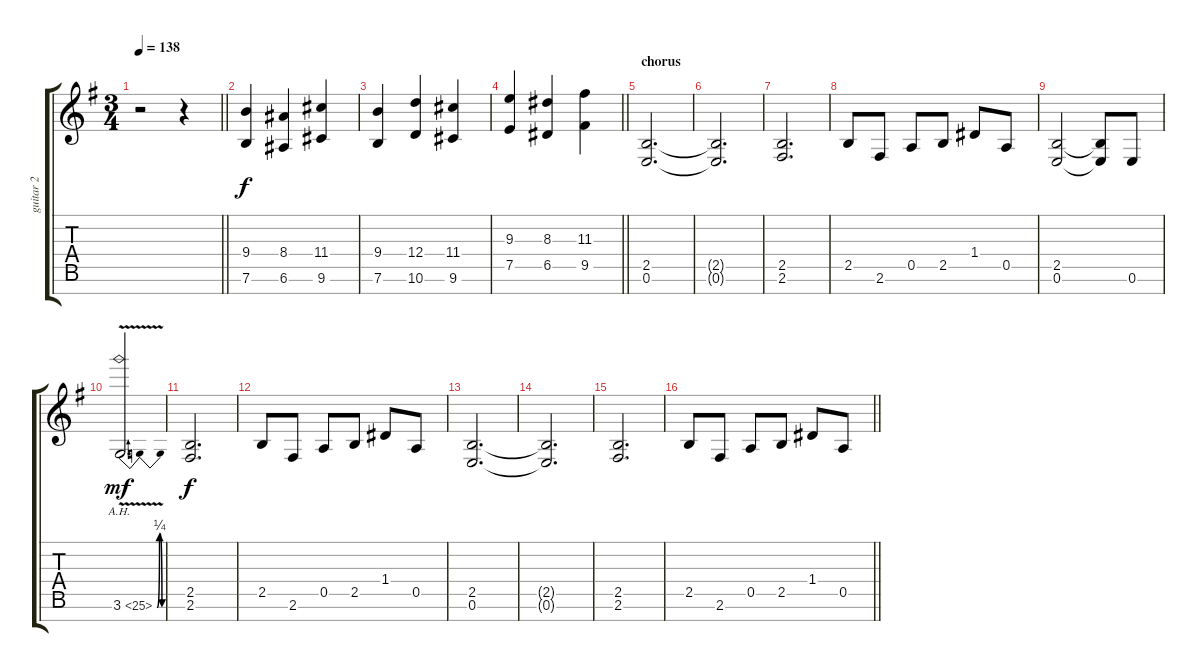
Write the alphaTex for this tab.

\track ("guitar 2" "guitar 2") {instrument distortionguitar}
\staff {score tabs}
\tuning (E4 B3 G3 D3 A2 E2 B1) {hide}
\ts (3 4)
\tempo 138
\clef g2
\barLineRight lightlight
\ks eminor
r.2{dy f} r.4 |
\section ("" "")
(9.4 7.6).4 (8.4 6.6).4 (11.4 9.6).4 |
(9.4 7.6).4 (12.4 10.6).4 (11.4 9.6).4 |
\barLineRight lightlight
(9.3 7.5).4 (8.3 6.5).4 (11.3 9.5).4 |
\section ("" "chorus")
(2.5 0.6).2{d} |
(2.5{t} 0.6{t}).2{d} |
(2.5 2.6).2{d} |
2.5.8 2.6.8 0.5.8 2.5.8 1.4.8 0.5.8 |
(2.5 0.6).2 (2.5{t} 0.6{t}).8 0.6.8 |
3.6{be (bendrelease 0 0 30 1 55 1 60 0) ah 22 v}.2{d dy mf} |
(2.5 2.6).2{d dy f} |
2.5.8 2.6.8 0.5.8 2.5.8 1.4.8 0.5.8 |
(2.5 0.6).2{d} |
(2.5{t} 0.6{t}).2{d} |
(2.5 2.6).2{d} |
\barLineRight lightlight
2.5.8 2.6.8 0.5.8 2.5.8 1.4.8 0.5.8
